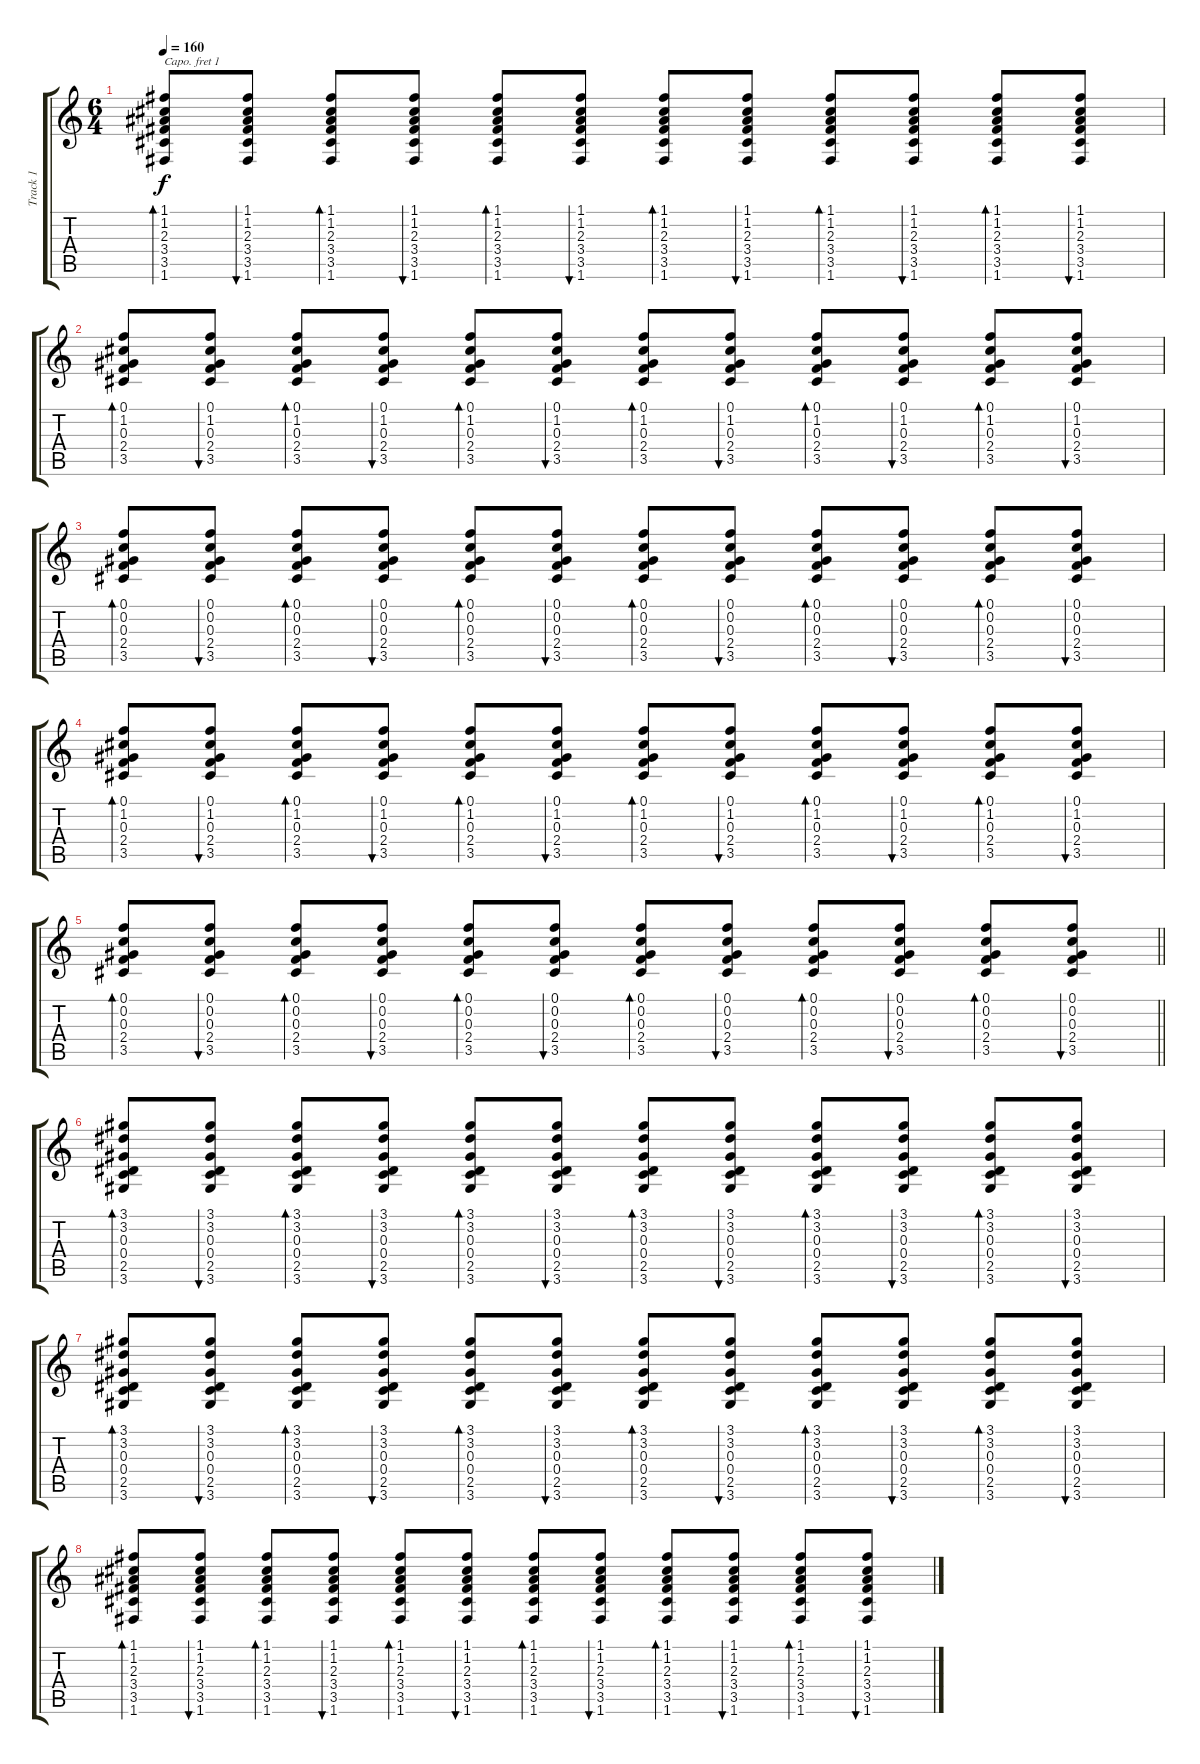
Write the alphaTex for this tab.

\track ("Track 1" "Track 1") {instrument acousticguitarsteel}
\staff {score tabs}
\capo 1
\tuning (E4 B3 G3 D3 A2 E2) {hide}
\ts (6 4)
\tempo 160
\clef g2
\ks c
(1.1 1.2 2.3 3.4 3.5 1.6).8{bd 60 dy f} (1.1 1.2 2.3 3.4 3.5 1.6).8{bu 60} (1.1 1.2 2.3 3.4 3.5 1.6).8{bd 60} (1.1 1.2 2.3 3.4 3.5 1.6).8{bu 60} (1.1 1.2 2.3 3.4 3.5 1.6).8{bd 60} (1.1 1.2 2.3 3.4 3.5 1.6).8{bu 60} (1.1 1.2 2.3 3.4 3.5 1.6).8{bd 60} (1.1 1.2 2.3 3.4 3.5 1.6).8{bu 60} (1.1 1.2 2.3 3.4 3.5 1.6).8{bd 60} (1.1 1.2 2.3 3.4 3.5 1.6).8{bu 60} (1.1 1.2 2.3 3.4 3.5 1.6).8{bd 60} (1.1 1.2 2.3 3.4 3.5 1.6).8{bu 60} |
(0.1 1.2 0.3 2.4 3.5).8{bd 60} (0.1 1.2 0.3 2.4 3.5).8{bu 60} (0.1 1.2 0.3 2.4 3.5).8{bd 60} (0.1 1.2 0.3 2.4 3.5).8{bu 60} (0.1 1.2 0.3 2.4 3.5).8{bd 60} (0.1 1.2 0.3 2.4 3.5).8{bu 60} (0.1 1.2 0.3 2.4 3.5).8{bd 60} (0.1 1.2 0.3 2.4 3.5).8{bu 60} (0.1 1.2 0.3 2.4 3.5).8{bd 60} (0.1 1.2 0.3 2.4 3.5).8{bu 60} (0.1 1.2 0.3 2.4 3.5).8{bd 60} (0.1 1.2 0.3 2.4 3.5).8{bu 60} |
(0.1 0.2 0.3 2.4 3.5).8{bd 60} (0.1 0.2 0.3 2.4 3.5).8{bu 60} (0.1 0.2 0.3 2.4 3.5).8{bd 60} (0.1 0.2 0.3 2.4 3.5).8{bu 60} (0.1 0.2 0.3 2.4 3.5).8{bd 60} (0.1 0.2 0.3 2.4 3.5).8{bu 60} (0.1 0.2 0.3 2.4 3.5).8{bd 60} (0.1 0.2 0.3 2.4 3.5).8{bu 60} (0.1 0.2 0.3 2.4 3.5).8{bd 60} (0.1 0.2 0.3 2.4 3.5).8{bu 60} (0.1 0.2 0.3 2.4 3.5).8{bd 60} (0.1 0.2 0.3 2.4 3.5).8{bu 60} |
(0.1 1.2 0.3 2.4 3.5).8{bd 60} (0.1 1.2 0.3 2.4 3.5).8{bu 60} (0.1 1.2 0.3 2.4 3.5).8{bd 60} (0.1 1.2 0.3 2.4 3.5).8{bu 60} (0.1 1.2 0.3 2.4 3.5).8{bd 60} (0.1 1.2 0.3 2.4 3.5).8{bu 60} (0.1 1.2 0.3 2.4 3.5).8{bd 60} (0.1 1.2 0.3 2.4 3.5).8{bu 60} (0.1 1.2 0.3 2.4 3.5).8{bd 60} (0.1 1.2 0.3 2.4 3.5).8{bu 60} (0.1 1.2 0.3 2.4 3.5).8{bd 60} (0.1 1.2 0.3 2.4 3.5).8{bu 60} |
\barLineRight lightlight
(0.1 0.2 0.3 2.4 3.5).8{bd 60} (0.1 0.2 0.3 2.4 3.5).8{bu 60} (0.1 0.2 0.3 2.4 3.5).8{bd 60} (0.1 0.2 0.3 2.4 3.5).8{bu 60} (0.1 0.2 0.3 2.4 3.5).8{bd 60} (0.1 0.2 0.3 2.4 3.5).8{bu 60} (0.1 0.2 0.3 2.4 3.5).8{bd 60} (0.1 0.2 0.3 2.4 3.5).8{bu 60} (0.1 0.2 0.3 2.4 3.5).8{bd 60} (0.1 0.2 0.3 2.4 3.5).8{bu 60} (0.1 0.2 0.3 2.4 3.5).8{bd 60} (0.1 0.2 0.3 2.4 3.5).8{bu 60} |
(3.1 3.2 0.3 0.4 2.5 3.6).8{bd 60} (3.1 3.2 0.3 0.4 2.5 3.6).8{bu 60} (3.1 3.2 0.3 0.4 2.5 3.6).8{bd 60} (3.1 3.2 0.3 0.4 2.5 3.6).8{bu 60} (3.1 3.2 0.3 0.4 2.5 3.6).8{bd 60} (3.1 3.2 0.3 0.4 2.5 3.6).8{bu 60} (3.1 3.2 0.3 0.4 2.5 3.6).8{bd 60} (3.1 3.2 0.3 0.4 2.5 3.6).8{bu 60} (3.1 3.2 0.3 0.4 2.5 3.6).8{bd 60} (3.1 3.2 0.3 0.4 2.5 3.6).8{bu 60} (3.1 3.2 0.3 0.4 2.5 3.6).8{bd 60} (3.1 3.2 0.3 0.4 2.5 3.6).8{bu 60} |
(3.1 3.2 0.3 0.4 2.5 3.6).8{bd 60} (3.1 3.2 0.3 0.4 2.5 3.6).8{bu 60} (3.1 3.2 0.3 0.4 2.5 3.6).8{bd 60} (3.1 3.2 0.3 0.4 2.5 3.6).8{bu 60} (3.1 3.2 0.3 0.4 2.5 3.6).8{bd 60} (3.1 3.2 0.3 0.4 2.5 3.6).8{bu 60} (3.1 3.2 0.3 0.4 2.5 3.6).8{bd 60} (3.1 3.2 0.3 0.4 2.5 3.6).8{bu 60} (3.1 3.2 0.3 0.4 2.5 3.6).8{bd 60} (3.1 3.2 0.3 0.4 2.5 3.6).8{bu 60} (3.1 3.2 0.3 0.4 2.5 3.6).8{bd 60} (3.1 3.2 0.3 0.4 2.5 3.6).8{bu 60} |
(1.1 1.2 2.3 3.4 3.5 1.6).8{bd 60} (1.1 1.2 2.3 3.4 3.5 1.6).8{bu 60} (1.1 1.2 2.3 3.4 3.5 1.6).8{bd 60} (1.1 1.2 2.3 3.4 3.5 1.6).8{bu 60} (1.1 1.2 2.3 3.4 3.5 1.6).8{bd 60} (1.1 1.2 2.3 3.4 3.5 1.6).8{bu 60} (1.1 1.2 2.3 3.4 3.5 1.6).8{bd 60} (1.1 1.2 2.3 3.4 3.5 1.6).8{bu 60} (1.1 1.2 2.3 3.4 3.5 1.6).8{bd 60} (1.1 1.2 2.3 3.4 3.5 1.6).8{bu 60} (1.1 1.2 2.3 3.4 3.5 1.6).8{bd 60} (1.1 1.2 2.3 3.4 3.5 1.6).8{bu 60}
